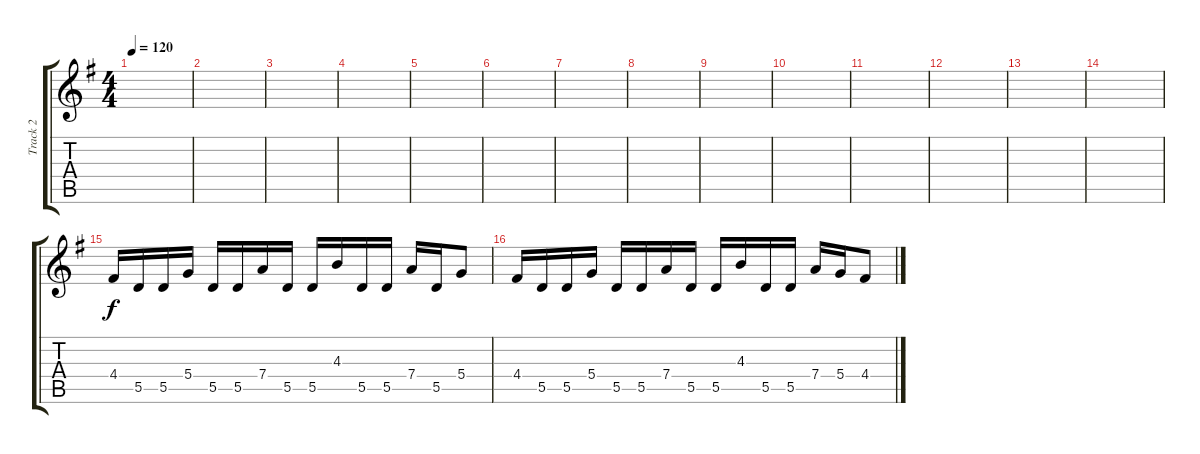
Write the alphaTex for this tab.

\track ("Track 2" "Track 2") {instrument electricguitarclean}
\staff {score tabs}
\tuning (E4 B3 G3 D3 A2 E2) {hide}
\ts (4 4)
\tempo 120
\clef g2
\ks g
|
|
|
|
|
|
|
|
|
|
|
|
|
|
4.4.16 5.5.16 5.5.16 5.4.16 5.5.16 5.5.16 7.4.16 5.5.16 5.5.16 4.3.16 5.5.16 5.5.16 7.4.16 5.5.16 5.4.8 |
4.4.16 5.5.16 5.5.16 5.4.16 5.5.16 5.5.16 7.4.16 5.5.16 5.5.16 4.3.16 5.5.16 5.5.16 7.4.16 5.4.16 4.4.8
